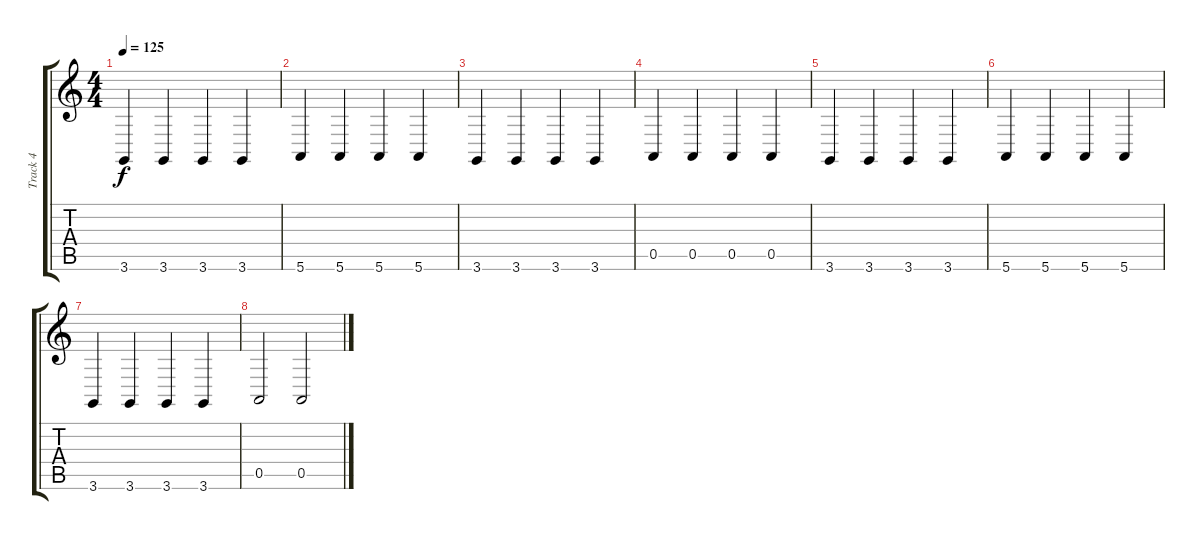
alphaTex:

\track ("Track 4" "Track 4") {instrument lead2sawtooth}
\staff {score tabs}
\tuning (E4 B3 G3 D3 A2 E2) {hide}
\ts (4 4)
\tempo 125
\clef g2
\ks c
3.6.4{dy f} 3.6.4 3.6.4 3.6.4 |
5.6.4 5.6.4 5.6.4 5.6.4 |
3.6.4 3.6.4 3.6.4 3.6.4 |
0.5.4 0.5.4 0.5.4 0.5.4 |
3.6.4 3.6.4 3.6.4 3.6.4 |
5.6.4 5.6.4 5.6.4 5.6.4 |
3.6.4 3.6.4 3.6.4 3.6.4 |
0.5.2 0.5.2
